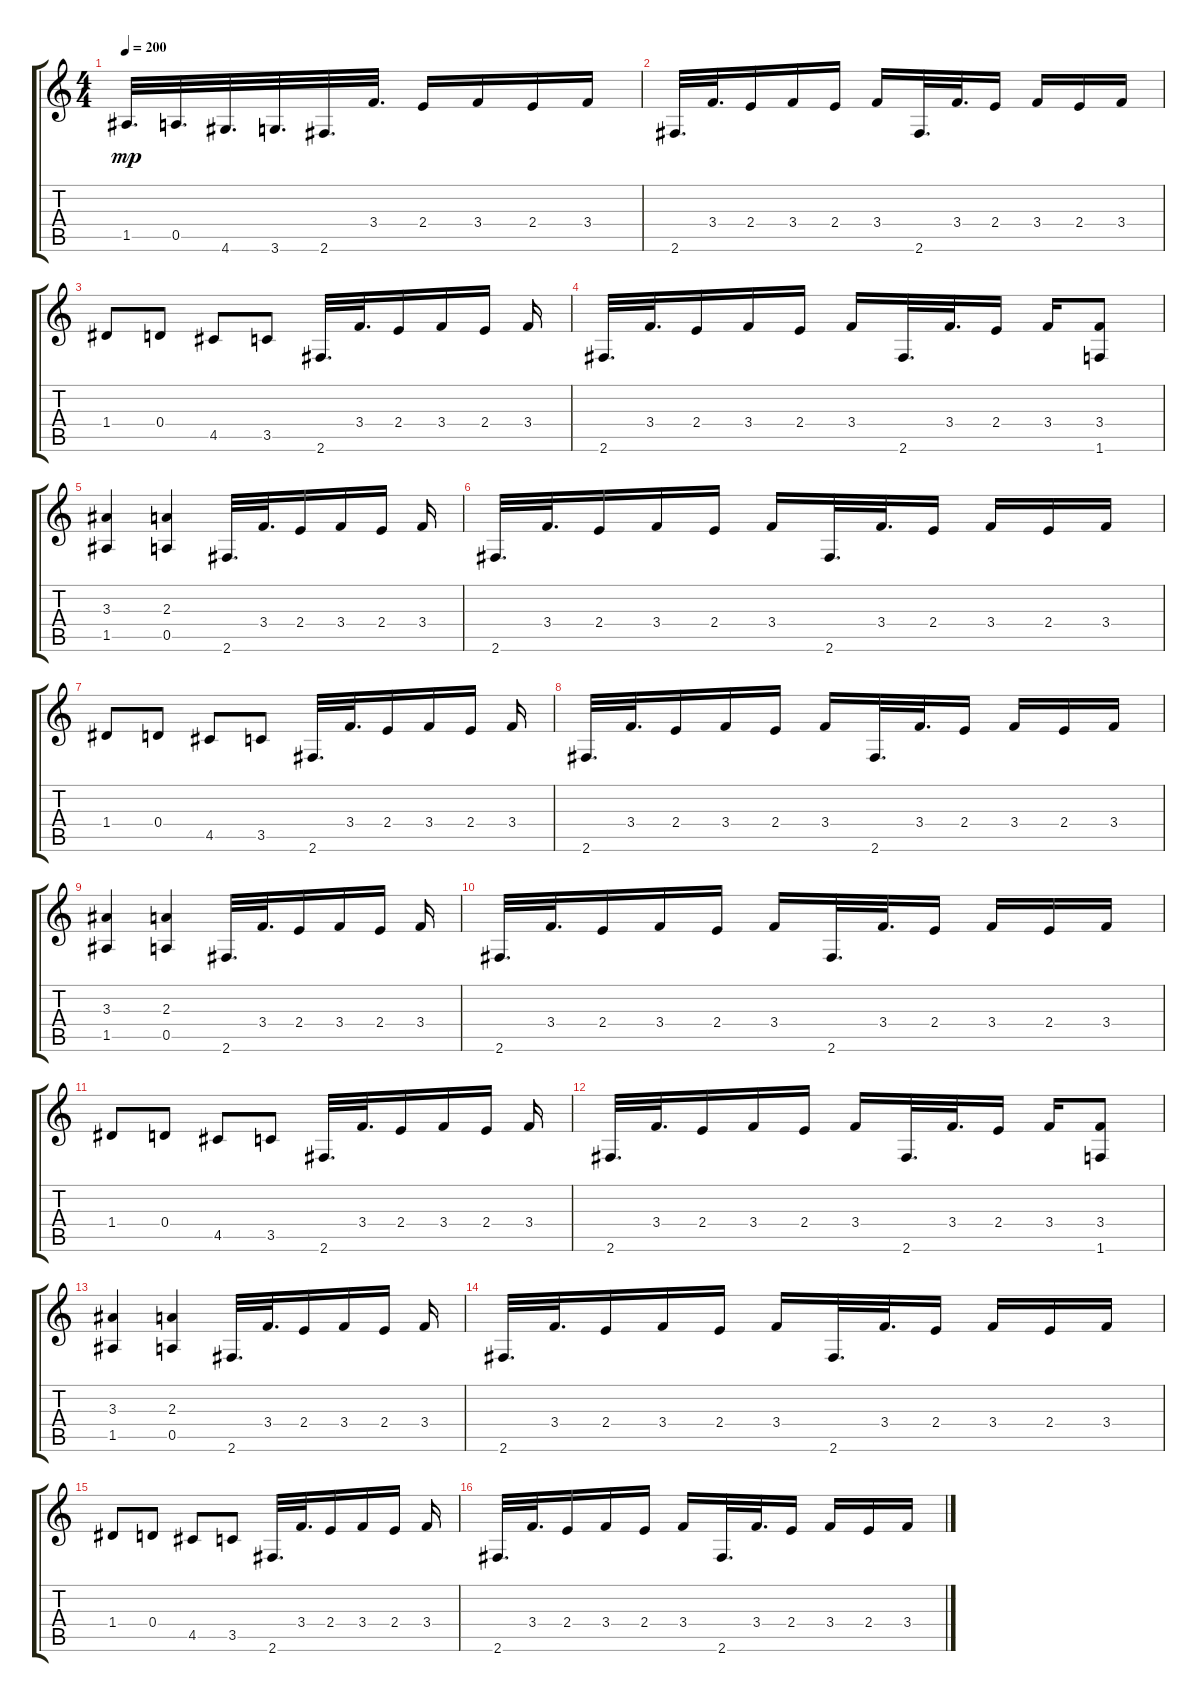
\track "" {instrument distortionguitar}
\staff {score tabs}
\tuning (E4 B3 G3 D3 A2 E2) {hide}
\ts (4 4)
\tempo 200
\clef g2
\ks c
1.5.32{d dy mp} 0.5.32{d} 4.6.32{d} 3.6.32{d} 2.6.32{d} 3.4.32{d} 2.4.16 3.4.16 2.4.16 3.4.16 |
2.6.32{d} 3.4.32{d} 2.4.16 3.4.16 2.4.16 3.4.16 2.6.32{d} 3.4.32{d} 2.4.16 3.4.16 2.4.16 3.4.16 |
1.4.8 0.4.8 4.5.8 3.5.8 2.6.32{d} 3.4.32{d} 2.4.16 3.4.16 2.4.16 3.4.16 |
2.6.32{d} 3.4.32{d} 2.4.16 3.4.16 2.4.16 3.4.16 2.6.32{d} 3.4.32{d} 2.4.16 3.4.16 (3.4 1.6).8 |
(3.3 1.5).4 (2.3 0.5).4 2.6.32{d} 3.4.32{d} 2.4.16 3.4.16 2.4.16 3.4.16 |
2.6.32{d} 3.4.32{d} 2.4.16 3.4.16 2.4.16 3.4.16 2.6.32{d} 3.4.32{d} 2.4.16 3.4.16 2.4.16 3.4.16 |
1.4.8 0.4.8 4.5.8 3.5.8 2.6.32{d} 3.4.32{d} 2.4.16 3.4.16 2.4.16 3.4.16 |
2.6.32{d} 3.4.32{d} 2.4.16 3.4.16 2.4.16 3.4.16 2.6.32{d} 3.4.32{d} 2.4.16 3.4.16 2.4.16 3.4.16 |
(3.3 1.5).4 (2.3 0.5).4 2.6.32{d} 3.4.32{d} 2.4.16 3.4.16 2.4.16 3.4.16 |
2.6.32{d} 3.4.32{d} 2.4.16 3.4.16 2.4.16 3.4.16 2.6.32{d} 3.4.32{d} 2.4.16 3.4.16 2.4.16 3.4.16 |
1.4.8 0.4.8 4.5.8 3.5.8 2.6.32{d} 3.4.32{d} 2.4.16 3.4.16 2.4.16 3.4.16 |
2.6.32{d} 3.4.32{d} 2.4.16 3.4.16 2.4.16 3.4.16 2.6.32{d} 3.4.32{d} 2.4.16 3.4.16 (3.4 1.6).8 |
(3.3 1.5).4 (2.3 0.5).4 2.6.32{d} 3.4.32{d} 2.4.16 3.4.16 2.4.16 3.4.16 |
2.6.32{d} 3.4.32{d} 2.4.16 3.4.16 2.4.16 3.4.16 2.6.32{d} 3.4.32{d} 2.4.16 3.4.16 2.4.16 3.4.16 |
1.4.8 0.4.8 4.5.8 3.5.8 2.6.32{d} 3.4.32{d} 2.4.16 3.4.16 2.4.16 3.4.16 |
2.6.32{d} 3.4.32{d} 2.4.16 3.4.16 2.4.16 3.4.16 2.6.32{d} 3.4.32{d} 2.4.16 3.4.16 2.4.16 3.4.16
